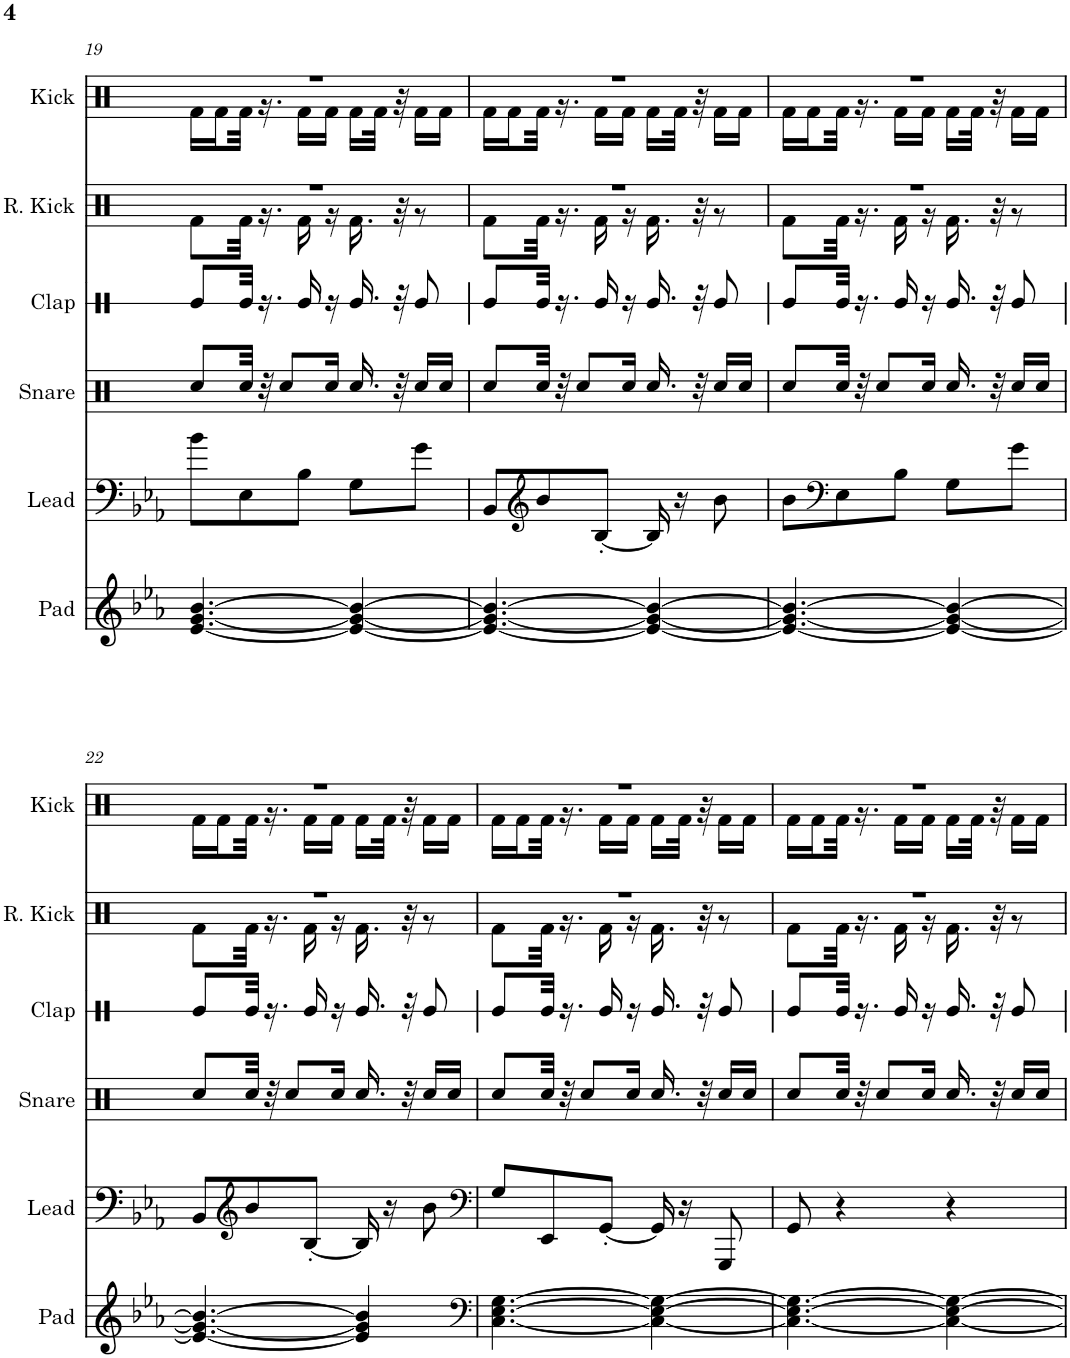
**kern	**kern	**kern	**kern	**kern	**kern
*part6	*part5	*part4	*part3	*part2	*part1
*staff6	*staff5	*staff4	*staff3	*staff2	*staff1
*I"Pad	*I"Lead	*I"Snare	*I"Clap	*I"Reverb Kick	*I"Kick
*I'Pad	*I'Lead	*I'Snare	*I'Clap	*I'R. Kick	*I'Kick
!!LO:PB:g=z
*clefG2	*clefF4	*clefX	*clefX	*clefX	*clefX
*k[b-e-a-]	*k[b-e-a-]	*k[b-e-a-]	*k[b-e-a-]	*k[b-e-a-]	*k[b-e-a-]
*M5/8	*M5/8	*M5/8	*M5/8	*M5/8	*M5/8
=19	=19	=19	=19	=19	=19
*	*	*	*	*^	*^
[4.e-/ [4.g/ [4.b-/	8b-\L	8Rcc/L	8Re/L	8%5r	8Rf\L	8%5r	16Rf\LL
.	.	.	.	.	.	.	16Rf\
.	8E-\	32Rcc/Jkk	32Re/Jkk	.	32Rf\Jkk	.	32Rf\JJk
.	.	32r	16.r	.	16.r	.	16.r
.	.	8Rcc/L	.	.	.	.	.
.	8B-\J	.	16Re/	.	16Rf\	.	16Rf\LL
.	.	16Rcc/Jk	16r	.	16r	.	16Rf\JJ
4e-/_ 4g/_ 4b-/_	8G\L	16.Rcc/	16.Re/	.	16.Rf\	.	16Rf\LL
.	.	.	.	.	.	.	32Rf\JJk
.	.	32r	32r	.	32r	.	32r
.	8g\J	16Rcc/LL	8Re/	.	8r	.	16Rf\LL
.	.	16Rcc/JJ	.	.	.	.	16Rf\JJ
=20	=20	=20	=20	=20	=20	=20	=20
4.e-/_ 4.g/_ 4.b-/_	8BB-/L	8Rcc/L	8Re/L	8%5r	8Rf\L	8%5r	16Rf\LL
.	.	.	.	.	.	.	16Rf\
*	*clefG2	*	*	*	*	*	*
.	8b-/	32Rcc/Jkk	32Re/Jkk	.	32Rf\Jkk	.	32Rf\JJk
.	.	32r	16.r	.	16.r	.	16.r
.	.	8Rcc/L	.	.	.	.	.
.	[8B-'/J	.	16Re/	.	16Rf\	.	16Rf\LL
.	.	16Rcc/Jk	16r	.	16r	.	16Rf\JJ
4e-/_ 4g/_ 4b-/_	16B-/]	16.Rcc/	16.Re/	.	16.Rf\	.	16Rf\LL
.	16r	.	.	.	.	.	32Rf\JJk
.	.	32r	32r	.	32r	.	32r
.	8b-\	16Rcc/LL	8Re/	.	8r	.	16Rf\LL
.	.	16Rcc/JJ	.	.	.	.	16Rf\JJ
=21	=21	=21	=21	=21	=21	=21	=21
4.e-/_ 4.g/_ 4.b-/_	8b-\L	8Rcc/L	8Re/L	8%5r	8Rf\L	8%5r	16Rf\LL
.	.	.	.	.	.	.	16Rf\
*	*clefF4	*	*	*	*	*	*
.	8E-\	32Rcc/Jkk	32Re/Jkk	.	32Rf\Jkk	.	32Rf\JJk
.	.	32r	16.r	.	16.r	.	16.r
.	.	8Rcc/L	.	.	.	.	.
.	8B-\J	.	16Re/	.	16Rf\	.	16Rf\LL
.	.	16Rcc/Jk	16r	.	16r	.	16Rf\JJ
4e-/_ 4g/_ 4b-/_	8G\L	16.Rcc/	16.Re/	.	16.Rf\	.	16Rf\LL
.	.	.	.	.	.	.	32Rf\JJk
.	.	32r	32r	.	32r	.	32r
.	8g\J	16Rcc/LL	8Re/	.	8r	.	16Rf\LL
.	.	16Rcc/JJ	.	.	.	.	16Rf\JJ
!!LO:LB:g=z	!!
=22	=22	=22	=22	=22	=22	=22	=22
4.e-/_ 4.g/_ 4.b-/_	8BB-/L	8Rcc/L	8Re/L	8%5r	8Rf\L	8%5r	16Rf\LL
.	.	.	.	.	.	.	16Rf\
*	*clefG2	*	*	*	*	*	*
.	8b-/	32Rcc/Jkk	32Re/Jkk	.	32Rf\Jkk	.	32Rf\JJk
.	.	32r	16.r	.	16.r	.	16.r
.	.	8Rcc/L	.	.	.	.	.
.	[8B-'/J	.	16Re/	.	16Rf\	.	16Rf\LL
.	.	16Rcc/Jk	16r	.	16r	.	16Rf\JJ
4e-/] 4g/] 4b-/]	16B-/]	16.Rcc/	16.Re/	.	16.Rf\	.	16Rf\LL
.	16r	.	.	.	.	.	32Rf\JJk
.	.	32r	32r	.	32r	.	32r
.	8b-\	16Rcc/LL	8Re/	.	8r	.	16Rf\LL
.	.	16Rcc/JJ	.	.	.	.	16Rf\JJ
=23	=23	=23	=23	=23	=23	=23	=23
*clefF4	*clefF4	*	*	*	*	*	*
[4.C\ [4.E-\ [4.G\	8G/L	8Rcc/L	8Re/L	8%5r	8Rf\L	8%5r	16Rf\LL
.	.	.	.	.	.	.	16Rf\
.	8EE-/	32Rcc/Jkk	32Re/Jkk	.	32Rf\Jkk	.	32Rf\JJk
.	.	32r	16.r	.	16.r	.	16.r
.	.	8Rcc/L	.	.	.	.	.
.	[8GG'/J	.	16Re/	.	16Rf\	.	16Rf\LL
.	.	16Rcc/Jk	16r	.	16r	.	16Rf\JJ
4C\_ 4E-\_ 4G\_	16GG/]	16.Rcc/	16.Re/	.	16.Rf\	.	16Rf\LL
.	16r	.	.	.	.	.	32Rf\JJk
.	.	32r	32r	.	32r	.	32r
.	8GGG/	16Rcc/LL	8Re/	.	8r	.	16Rf\LL
.	.	16Rcc/JJ	.	.	.	.	16Rf\JJ
=24	=24	=24	=24	=24	=24	=24	=24
4.C\_ 4.E-\_ 4.G\_	8GG/	8Rcc/L	8Re/L	8%5r	8Rf\L	8%5r	16Rf\LL
.	.	.	.	.	.	.	16Rf\
.	4r	32Rcc/Jkk	32Re/Jkk	.	32Rf\Jkk	.	32Rf\JJk
.	.	32r	16.r	.	16.r	.	16.r
.	.	8Rcc/L	.	.	.	.	.
.	.	.	16Re/	.	16Rf\	.	16Rf\LL
.	.	16Rcc/Jk	16r	.	16r	.	16Rf\JJ
4C\_ 4E-\_ 4G\_	4r	16.Rcc/	16.Re/	.	16.Rf\	.	16Rf\LL
.	.	.	.	.	.	.	32Rf\JJk
.	.	32r	32r	.	32r	.	32r
.	.	16Rcc/LL	8Re/	.	8r	.	16Rf\LL
.	.	16Rcc/JJ	.	.	.	.	16Rf\JJ
*	*	*	*	*v	*v	*	*
*	*	*	*	*	*v	*v
=	=	=	=	=	=
*-	*-	*-	*-	*-	*-
